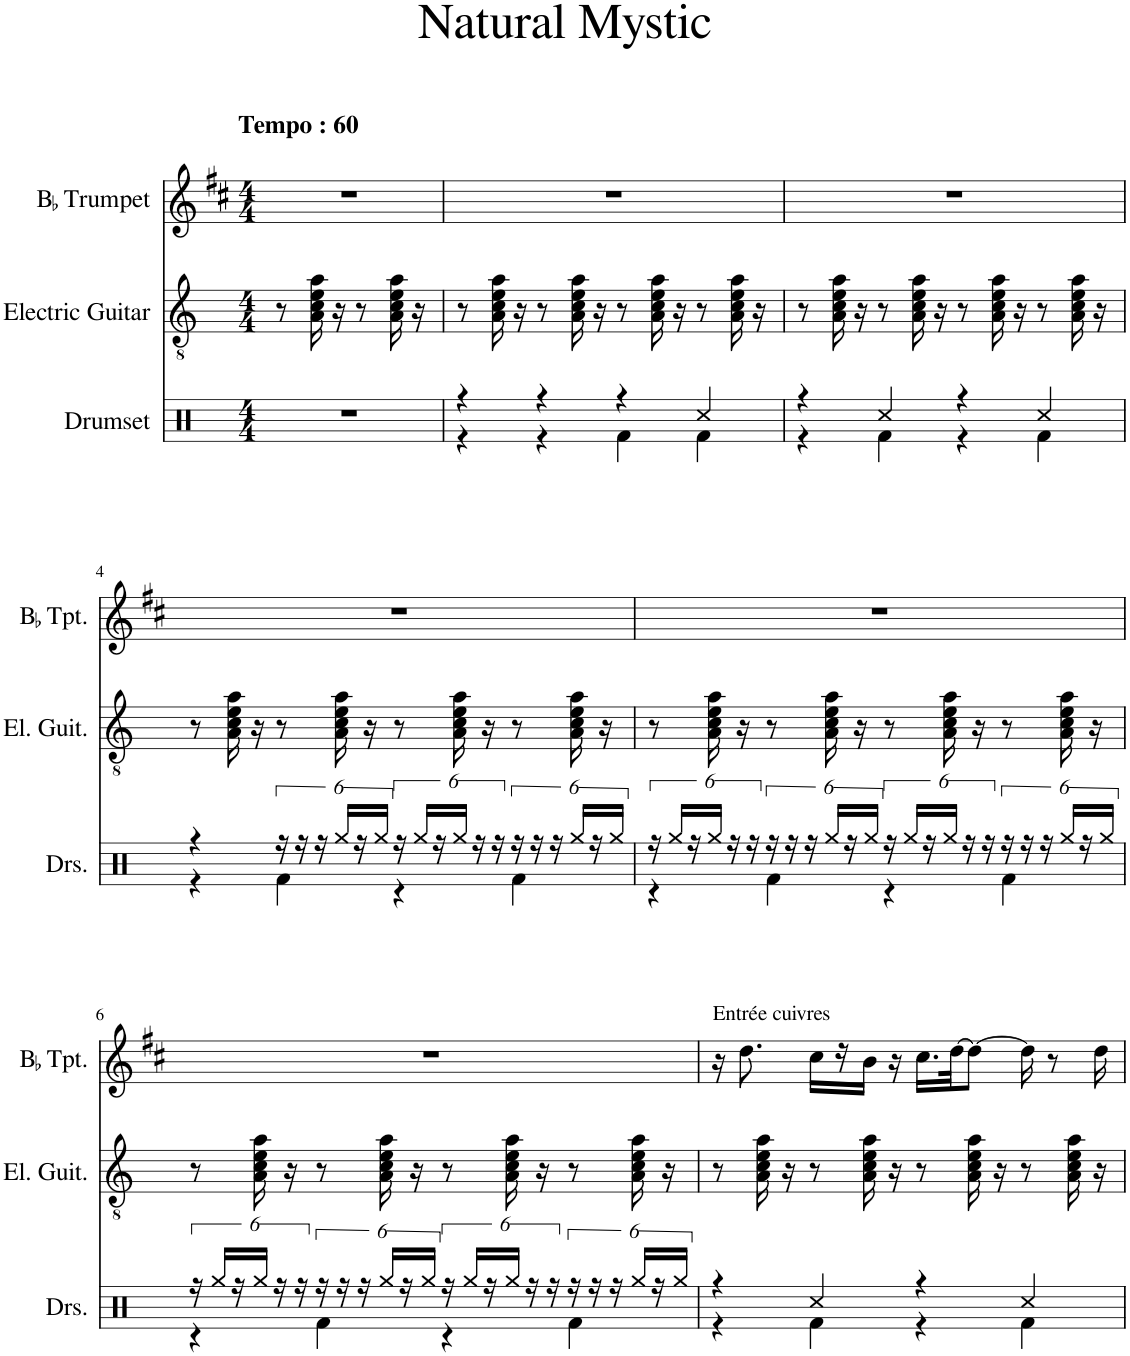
**kern	**kern	**kern
*part3	*part2	*part1
*staff3	*staff2	*staff1
*I"Drumset	*I"Electric Guitar	*I"BaccidentalFlat Trumpet
*I'Drs.	*I'El. Guit.	*I'BaccidentalFlat Tpt.
*clefX	*clefGv2	*clefG2
*	*	*Trd1c2
*k[]	*k[]	*k[f#c#]
*M4/4	*M4/4	*M4/4
=1	=1	=1
!	!	!LO:TX:a:B:t=Tempo &colon; 60
1r	8r	1r
.	16A\ 16c\ 16e\ 16a\	.
.	16r	.
.	8r	.
.	16A\ 16c\ 16e\ 16a\	.
.	16r	.
.	2ryy	.
=2	=2	=2
*^	*	*
4r	4r	8r	1r
.	.	16A\ 16c\ 16e\ 16a\	.
.	.	16r	.
4r	4r	8r	.
.	.	16A\ 16c\ 16e\ 16a\	.
.	.	16r	.
4r	4Rf\	8r	.
.	.	16A\ 16c\ 16e\ 16a\	.
.	.	16r	.
4Rcc/	4Rf\	8r	.
.	.	16A\ 16c\ 16e\ 16a\	.
.	.	16r	.
=3	=3	=3	=3
4r	4r	8r	1r
.	.	16A\ 16c\ 16e\ 16a\	.
.	.	16r	.
4Rcc/	4Rf\	8r	.
.	.	16A\ 16c\ 16e\ 16a\	.
.	.	16r	.
4r	4r	8r	.
.	.	16A\ 16c\ 16e\ 16a\	.
.	.	16r	.
4Rcc/	4Rf\	8r	.
.	.	16A\ 16c\ 16e\ 16a\	.
.	.	16r	.
!!LO:LB:g=z
=4	=4	=4	=4
4r	4r	8r	1r
.	.	16A\ 16c\ 16e\ 16a\	.
.	.	16r	.
24r	4Rf\	8r	.
24r	.	.	.
24r	.	.	.
24Rgg/LL	.	16A\ 16c\ 16e\ 16a\	.
24r	.	.	.
.	.	16r	.
24Rgg/JJ	.	.	.
24r	4r	8r	.
24Rgg/LL	.	.	.
24r	.	.	.
24Rgg/JJ	.	16A\ 16c\ 16e\ 16a\	.
24r	.	.	.
.	.	16r	.
24r	.	.	.
24r	4Rf\	8r	.
24r	.	.	.
24r	.	.	.
24Rgg/LL	.	16A\ 16c\ 16e\ 16a\	.
24r	.	.	.
.	.	16r	.
24Rgg/JJ	.	.	.
=5	=5	=5	=5
24r	4r	8r	1r
24Rgg/LL	.	.	.
24r	.	.	.
24Rgg/JJ	.	16A\ 16c\ 16e\ 16a\	.
24r	.	.	.
.	.	16r	.
24r	.	.	.
24r	4Rf\	8r	.
24r	.	.	.
24r	.	.	.
24Rgg/LL	.	16A\ 16c\ 16e\ 16a\	.
24r	.	.	.
.	.	16r	.
24Rgg/JJ	.	.	.
24r	4r	8r	.
24Rgg/LL	.	.	.
24r	.	.	.
24Rgg/JJ	.	16A\ 16c\ 16e\ 16a\	.
24r	.	.	.
.	.	16r	.
24r	.	.	.
24r	4Rf\	8r	.
24r	.	.	.
24r	.	.	.
24Rgg/LL	.	16A\ 16c\ 16e\ 16a\	.
24r	.	.	.
.	.	16r	.
24Rgg/JJ	.	.	.
!!LO:LB:g=z
=6	=6	=6	=6
24r	4r	8r	1r
24Rgg/LL	.	.	.
24r	.	.	.
24Rgg/JJ	.	16A\ 16c\ 16e\ 16a\	.
24r	.	.	.
.	.	16r	.
24r	.	.	.
24r	4Rf\	8r	.
24r	.	.	.
24r	.	.	.
24Rgg/LL	.	16A\ 16c\ 16e\ 16a\	.
24r	.	.	.
.	.	16r	.
24Rgg/JJ	.	.	.
24r	4r	8r	.
24Rgg/LL	.	.	.
24r	.	.	.
24Rgg/JJ	.	16A\ 16c\ 16e\ 16a\	.
24r	.	.	.
.	.	16r	.
24r	.	.	.
24r	4Rf\	8r	.
24r	.	.	.
24r	.	.	.
24Rgg/LL	.	16A\ 16c\ 16e\ 16a\	.
24r	.	.	.
.	.	16r	.
24Rgg/JJ	.	.	.
=7	=7	=7	=7
!	!	!	!LO:TX:a:t=Entrée cuivres
4r	4r	8r	16r
.	.	.	8.dd\
.	.	16A\ 16c\ 16e\ 16a\	.
.	.	16r	.
4Rcc/	4Rf\	8r	16cc#\LL
.	.	.	16r
.	.	16A\ 16c\ 16e\ 16a\	16b\JJ
.	.	16r	16r
4r	4r	8r	16.cc#\LL
.	.	.	[32dd\JK
.	.	16A\ 16c\ 16e\ 16a\	8dd\J_
.	.	16r	.
4Rcc/	4Rf\	8r	16dd\]
.	.	.	8r
.	.	16A\ 16c\ 16e\ 16a\	.
.	.	16r	16dd\
*v	*v	*	*
=	=	=
*-	*-	*-
